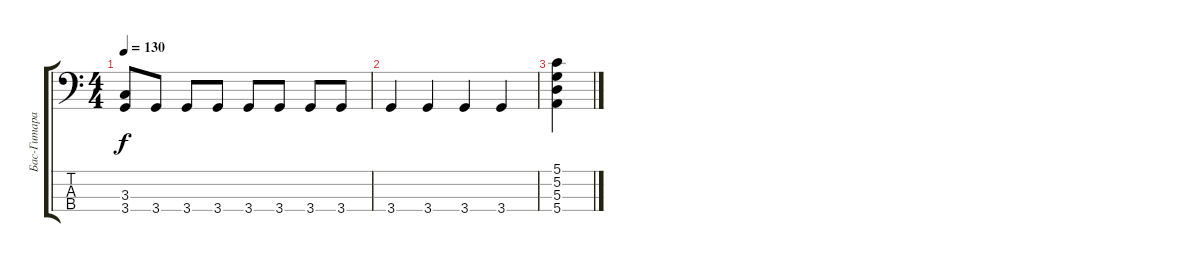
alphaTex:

\track ("Бас-Гитара" "Бас-Гитара") {instrument fretlessbass}
\staff {score tabs}
\tuning (G2 D2 A1 E1) {hide}
\ts (4 4)
\tempo 130
\clef f4
\ks c
(3.3 3.4).8{dy f} 3.4.8 3.4.8 3.4.8 3.4.8 3.4.8 3.4.8 3.4.8 |
3.4.4 3.4.4 3.4.4 3.4.4 |
(5.1 5.2 5.3 5.4).4
